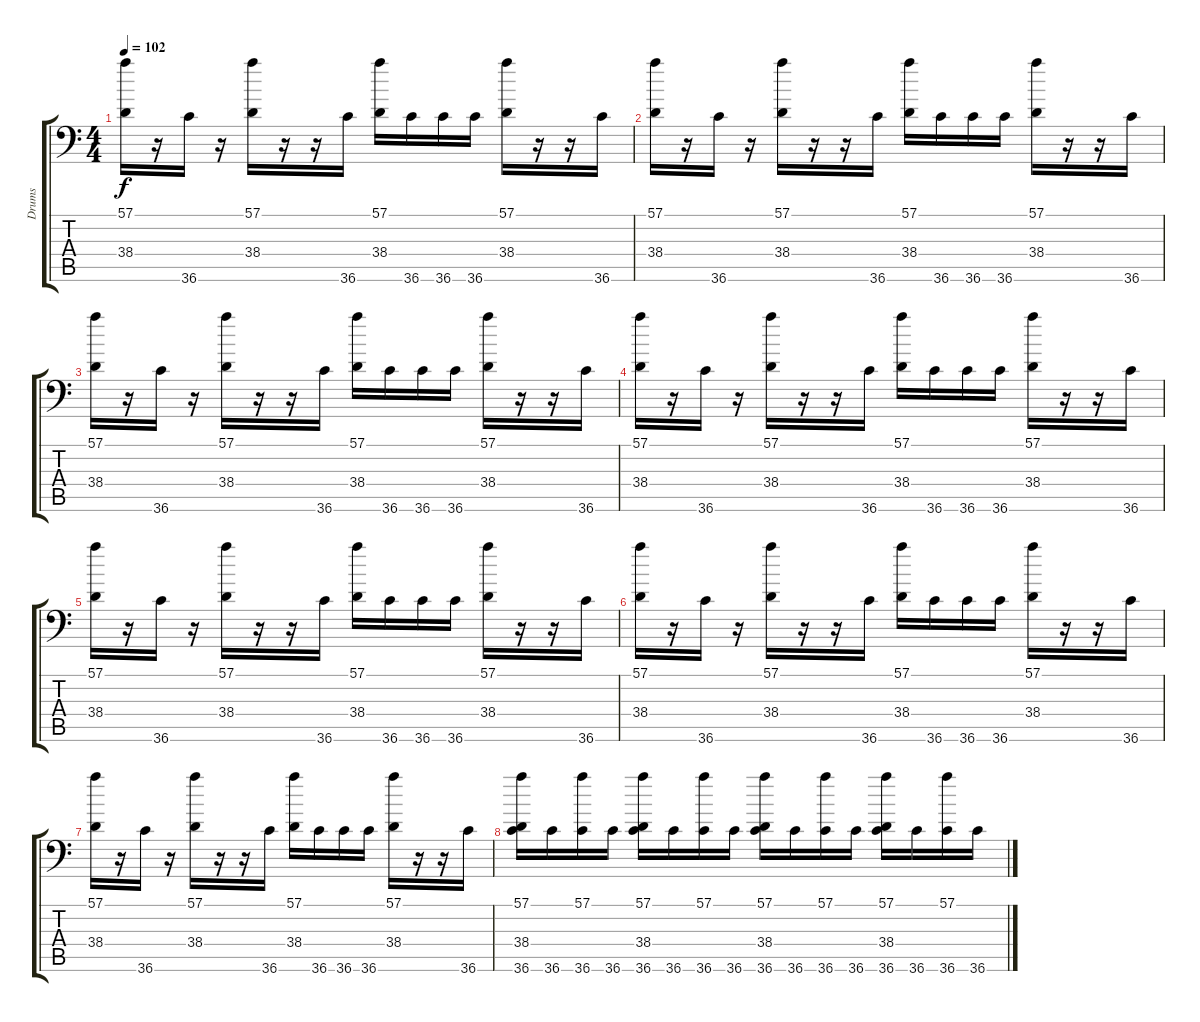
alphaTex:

\track ("Drums" "Drums") {instrument acousticgrandpiano}
\staff {score tabs}
\tuning (C-1 C-1 C-1 C-1 C-1 C-1) {hide}
\ts (4 4)
\tempo 102
\clef f4
\ks c
(57.1 38.4).16{dy f} r.16 36.6.16 r.16 (57.1 38.4).16 r.16 r.16 36.6.16 (57.1 38.4).16 36.6.16 36.6.16 36.6.16 (57.1 38.4).16 r.16 r.16 36.6.16 |
(57.1 38.4).16 r.16 36.6.16 r.16 (57.1 38.4).16 r.16 r.16 36.6.16 (57.1 38.4).16 36.6.16 36.6.16 36.6.16 (57.1 38.4).16 r.16 r.16 36.6.16 |
(57.1 38.4).16 r.16 36.6.16 r.16 (57.1 38.4).16 r.16 r.16 36.6.16 (57.1 38.4).16 36.6.16 36.6.16 36.6.16 (57.1 38.4).16 r.16 r.16 36.6.16 |
(57.1 38.4).16 r.16 36.6.16 r.16 (57.1 38.4).16 r.16 r.16 36.6.16 (57.1 38.4).16 36.6.16 36.6.16 36.6.16 (57.1 38.4).16 r.16 r.16 36.6.16 |
(57.1 38.4).16 r.16 36.6.16 r.16 (57.1 38.4).16 r.16 r.16 36.6.16 (57.1 38.4).16 36.6.16 36.6.16 36.6.16 (57.1 38.4).16 r.16 r.16 36.6.16 |
(57.1 38.4).16 r.16 36.6.16 r.16 (57.1 38.4).16 r.16 r.16 36.6.16 (57.1 38.4).16 36.6.16 36.6.16 36.6.16 (57.1 38.4).16 r.16 r.16 36.6.16 |
(57.1 38.4).16 r.16 36.6.16 r.16 (57.1 38.4).16 r.16 r.16 36.6.16 (57.1 38.4).16 36.6.16 36.6.16 36.6.16 (57.1 38.4).16 r.16 r.16 36.6.16 |
(57.1 38.4 36.6).16 36.6.16 (57.1 36.6).16 36.6.16 (57.1 38.4 36.6).16 36.6.16 (57.1 36.6).16 36.6.16 (57.1 38.4 36.6).16 36.6.16 (57.1 36.6).16 36.6.16 (57.1 38.4 36.6).16 36.6.16 (57.1 36.6).16 36.6.16
